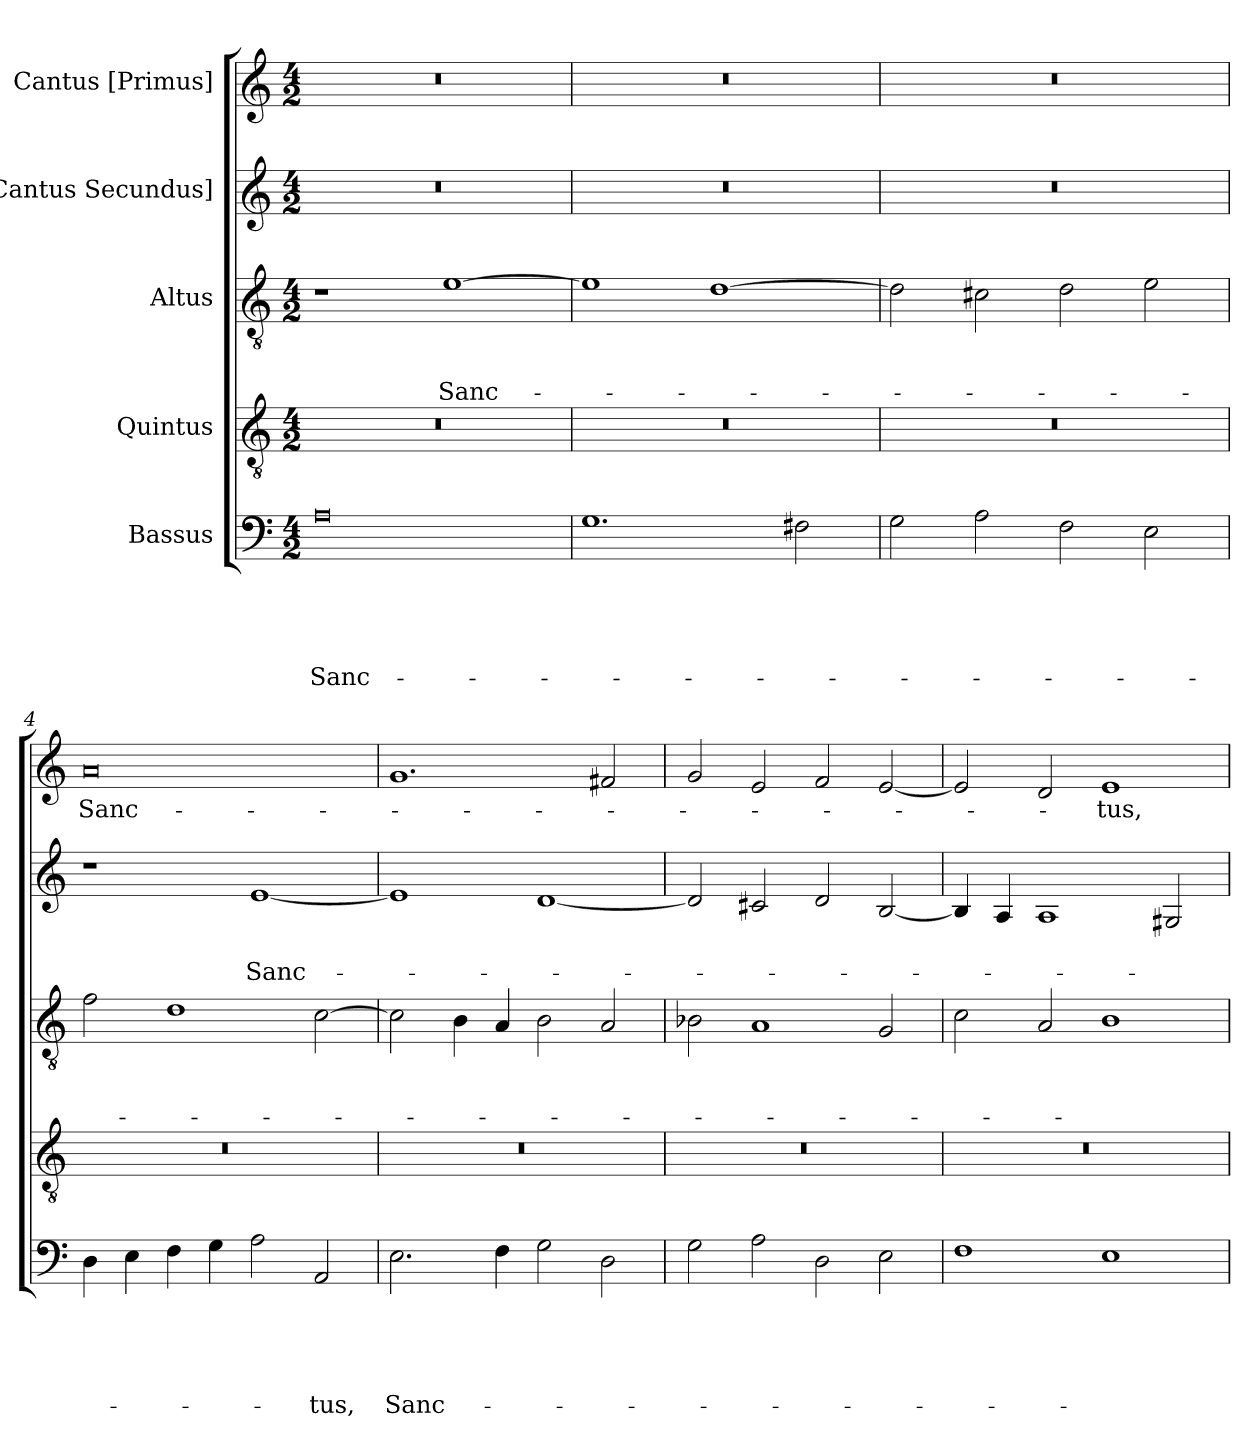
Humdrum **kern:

**kern	**text	**text	**text	**text	**text	**kern	**kern	**text	**text	**text	**kern	**text	**text	**kern	**text
*part5	*part5	*part5	*part5	*part5	*part5	*part4	*part3	*part3	*part3	*part3	*part2	*part2	*part2	*part1	*part1
*staff5	*staff5	*staff5	*staff5	*staff5	*staff5	*staff4	*staff3	*staff3	*staff3	*staff3	*staff2	*staff2	*staff2	*staff1	*staff1
*I"Bassus	*	*	*	*	*	*I"Quintus	*I"Altus	*	*	*	*I"[Cantus Secundus]	*	*	*I"Cantus [Primus]	*
*clefF4	*	*	*	*	*	*clefGv2	*clefGv2	*	*	*	*clefG2	*	*	*clefG2	*
*k[]	*	*	*	*	*	*k[]	*k[]	*	*	*	*k[]	*	*	*k[]	*
*M4/2	*	*	*	*	*	*M4/2	*M4/2	*	*	*	*M4/2	*	*	*M4/2	*
=1	=1	=1	=1	=1	=1	=1	=1	=1	=1	=1	=1	=1	=1	=1	=1
0A\	.	.	.	.	Sanc-	0r	1r	.	.	.	0r	.	.	0r	.
.	.	.	.	.	.	.	[1e\	.	.	Sanc-	.	.	.	.	.
=2	=2	=2	=2	=2	=2	=2	=2	=2	=2	=2	=2	=2	=2	=2	=2
1.G\	.	.	.	.	.	0r	1e\]	.	.	.	0r	.	.	0r	.
.	.	.	.	.	.	.	[1d\	.	.	.	.	.	.	.	.
2F#X\	.	.	.	.	.	.	.	.	.	.	.	.	.	.	.
=3	=3	=3	=3	=3	=3	=3	=3	=3	=3	=3	=3	=3	=3	=3	=3
2G\	.	.	.	.	.	0r	2d\]	.	.	.	0r	.	.	0r	.
2A\	.	.	.	.	.	.	2c#X\	.	.	.	.	.	.	.	.
2F\	.	.	.	.	.	.	2d\	.	.	.	.	.	.	.	.
2E\	.	.	.	.	.	.	2e\	.	.	.	.	.	.	.	.
=4	=4	=4	=4	=4	=4	=4	=4	=4	=4	=4	=4	=4	=4	=4	=4
4D\	.	.	.	.	.	0r	2f\	.	.	.	1r	.	.	0a/	Sanc-
4E\	.	.	.	.	.	.	.	.	.	.	.	.	.	.	.
4F\	.	.	.	.	.	.	1d\	.	.	.	.	.	.	.	.
4G\	.	.	.	.	.	.	.	.	.	.	.	.	.	.	.
2A\	.	.	.	.	.	.	.	.	.	.	[1e/	.	Sanc-	.	.
2AA/	.	.	.	.	-tus,	.	[2c\	.	.	.	.	.	.	.	.
=5	=5	=5	=5	=5	=5	=5	=5	=5	=5	=5	=5	=5	=5	=5	=5
2.E\	.	.	.	.	Sanc-	0r	2c\]	.	.	.	1e/]	.	.	1.g/	.
.	.	.	.	.	.	.	4B\	.	.	.	.	.	.	.	.
4F\	.	.	.	.	.	.	4A/	.	.	.	.	.	.	.	.
2G\	.	.	.	.	.	.	2B\	.	.	.	[1d/	.	.	.	.
2D\	.	.	.	.	.	.	2A/	.	.	.	.	.	.	2f#X/	.
=6	=6	=6	=6	=6	=6	=6	=6	=6	=6	=6	=6	=6	=6	=6	=6
2G\	.	.	.	.	.	0r	2B-X\	.	.	.	2d/]	.	.	2g/	.
2A\	.	.	.	.	.	.	1A/	.	.	.	2c#X/	.	.	2e/	.
2D\	.	.	.	.	.	.	.	.	.	.	2d/	.	.	2f/	.
2E\	.	.	.	.	.	.	2G/	.	.	.	[2B/	.	.	[2e/	.
=7	=7	=7	=7	=7	=7	=7	=7	=7	=7	=7	=7	=7	=7	=7	=7
1F\	.	.	.	.	.	0r	2c\	.	.	.	4B/]	.	.	2e/]	.
.	.	.	.	.	.	.	.	.	.	.	4A/	.	.	.	.
.	.	.	.	.	.	.	2A/	.	.	.	1A/	.	.	2d/	.
1E\	.	.	.	.	.	.	1B\	.	.	.	.	.	.	1e/	-tus,
.	.	.	.	.	.	.	.	.	.	.	2G#X/	.	.	.	.
=	=	=	=	=	=	=	=	=	=	=	=	=	=	=	=
*-	*-	*-	*-	*-	*-	*-	*-	*-	*-	*-	*-	*-	*-	*-	*-
